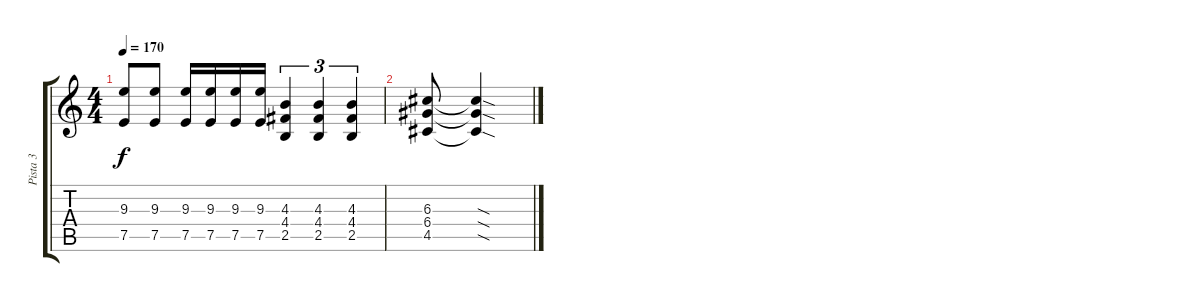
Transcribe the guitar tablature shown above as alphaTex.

\track ("Pista 3" "Pista 3") {instrument distortionguitar}
\staff {score tabs}
\tuning (E4 B3 G3 D3 A2 E2) {hide}
\ts (4 4)
\tempo 170
\clef g2
\ks c
(9.3 7.5).8{dy f} (9.3 7.5).8 (9.3 7.5).16 (9.3 7.5).16 (9.3 7.5).16 (9.3 7.5).16 (4.3 4.4 2.5).4{tu (3 2)} (4.3 4.4 2.5).4{tu (3 2)} (4.3 4.4 2.5).4{tu (3 2)} |
(6.3 6.4 4.5).8 (6.3{sod t} 6.4{sod t} 4.5{sod t}).4
